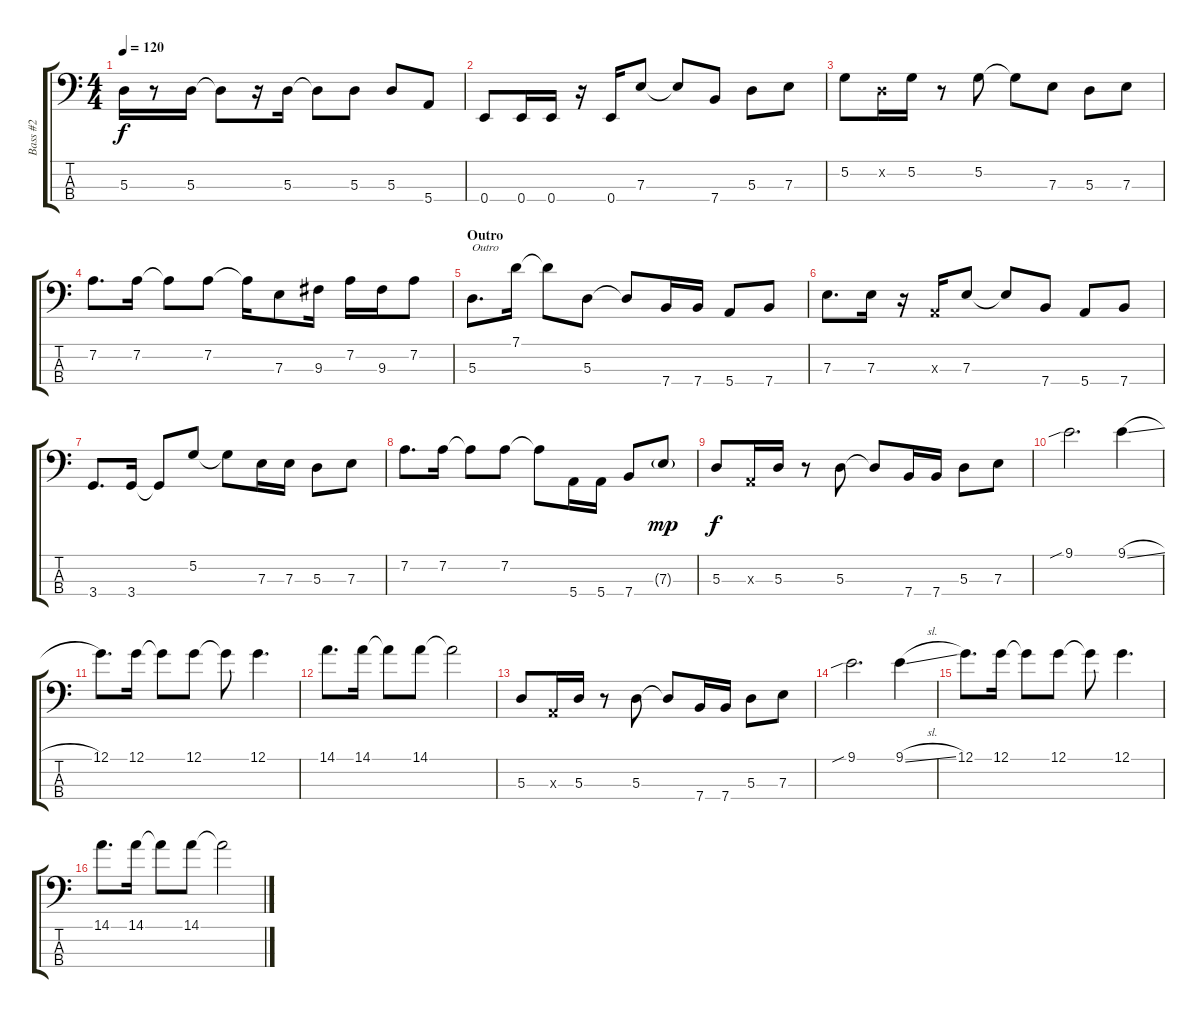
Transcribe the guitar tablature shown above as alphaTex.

\track ("Bass #2" "Bass #2") {instrument electricbasspick}
\staff {score tabs}
\tuning (G2 D2 A1 E1) {hide}
\ts (4 4)
\tempo 120
\clef f4
\ks c
5.3.16{dy f} r.8 5.3.16 5.3{t}.8 r.16 5.3.16 5.3{t}.8 5.3.8 5.3.8 5.4.8 |
0.4.8 0.4.16 0.4.16 r.16 0.4.16 7.3.8 7.3{t}.8 7.4.8 5.3.8 7.3.8 |
5.2.8 0.2{x}.16 5.2.16 r.8 5.2.8 5.2{t}.8 7.3.8 5.3.8 7.3.8 |
7.2.8{d} 7.2.16 7.2{t}.8 7.2.8 7.2{t}.16 7.3.8 9.3.16 7.2.16 9.3.16 7.2.8 |
\section ("" "Outro")
5.3.8{d txt "Outro"} 7.1.16 7.1{t}.8 5.3.8 5.3{t}.8 7.4.16 7.4.16 5.4.8 7.4.8 |
7.3.8{d} 7.3.16 r.16 0.3{x}.16 7.3.8 7.3{t}.8 7.4.8 5.4.8 7.4.8 |
3.4.8{d} 3.4.16 3.4{t}.8 5.2.8 5.2{t}.8 7.3.16 7.3.16 5.3.8 7.3.8 |
7.2.8{d} 7.2.16 7.2{t}.8 7.2.8 7.2{t}.8 5.4.16 5.4.16 7.4.8 7.3{g}.8{dy mp} |
5.3.8{dy f} 0.3{x}.16 5.3.16 r.8 5.3.8 5.3{t}.8 7.4.16 7.4.16 5.3.8 7.3.8 |
9.1{sib}.2{d} 9.1{sl}.4 |
12.1.8{d} 12.1.16 12.1{t}.8 12.1.8 12.1{t}.8 12.1.4{d} |
14.1.8{d} 14.1.16 14.1{t}.8 14.1.8 14.1{t}.2 |
5.3.8 0.3{x}.16 5.3.16 r.8 5.3.8 5.3{t}.8 7.4.16 7.4.16 5.3.8 7.3.8 |
9.1{sib}.2{d} 9.1{sl}.4 |
12.1.8{d} 12.1.16 12.1{t}.8 12.1.8 12.1{t}.8 12.1.4{d} |
14.1.8{d} 14.1.16 14.1{t}.8 14.1.8 14.1{t}.2
